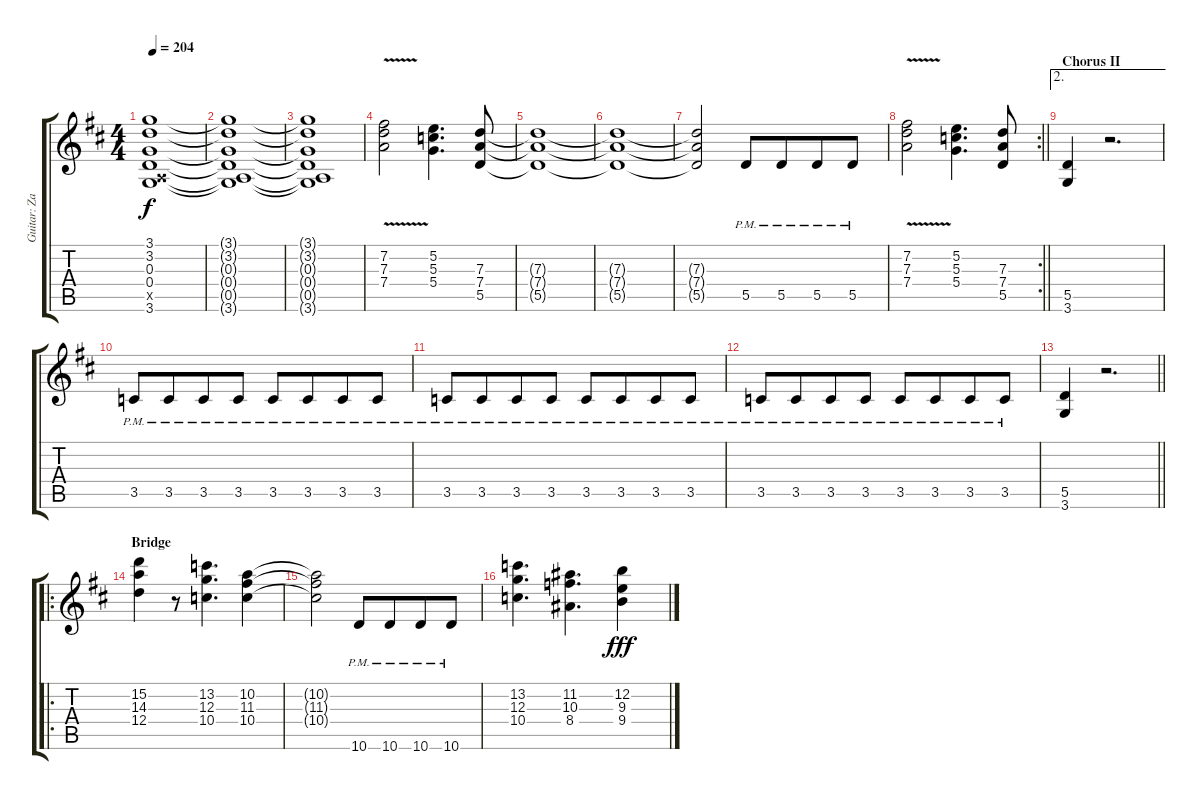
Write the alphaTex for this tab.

\track ("Guitar: Zakk" "Guitar: Za") {instrument distortionguitar}
\staff {score tabs}
\tuning (E4 B3 G3 D3 A2 E2) {hide}
\ts (4 4)
\tempo 204
\clef g2
\ks d
(3.1 3.2 0.3 0.4 0.5{x} 3.6).1{dy f} |
(3.1{t} 3.2{t} 0.3{t} 0.4{t} 0.5{t} 3.6{t}).1 |
(3.1{t} 3.2{t} 0.3{t} 0.4{t} 0.5{t} 3.6{t}).1 |
(7.2 7.3 7.4{v}).2 (5.2 5.3 5.4).4{d} (7.3 7.4 5.5).8 |
(7.3{t} 7.4{t} 5.5{t}).1 |
(7.3{t} 7.4{t} 5.5{t}).1 |
(7.3{t} 7.4{t} 5.5{t}).2 5.5{pm}.8 5.5{pm}.8{beam merge} 5.5{pm}.8 5.5{pm}.8 |
\rc 2
\barLineRight lightlight
(7.2 7.3 7.4{v}).2 (5.2 5.3 5.4).4{d} (7.3 7.4 5.5).8 |
\ae 2
\section ("" "Chorus II")
(5.5 3.6).4 r.2{d} |
3.5{pm}.8 3.5{pm}.8{beam merge} 3.5{pm}.8 3.5{pm}.8{beam split} 3.5{pm}.8 3.5{pm}.8{beam merge} 3.5{pm}.8 3.5{pm}.8 |
3.5{pm}.8 3.5{pm}.8{beam merge} 3.5{pm}.8 3.5{pm}.8{beam split} 3.5{pm}.8 3.5{pm}.8{beam merge} 3.5{pm}.8 3.5{pm}.8 |
3.5{pm}.8 3.5{pm}.8{beam merge} 3.5{pm}.8 3.5{pm}.8{beam split} 3.5{pm}.8 3.5{pm}.8{beam merge} 3.5{pm}.8 3.5{pm}.8 |
\barLineRight lightlight
(5.5 3.6).4 r.2{d} |
\ro
\section ("" "Bridge")
(15.2 14.3 12.4).4 r.8 (13.2 12.3 10.4).4{d} (10.2 11.3 10.4).4 |
(10.2{t} 11.3{t} 10.4{t}).2 10.6{pm}.8 10.6{pm}.8{beam merge} 10.6{pm}.8 10.6{pm}.8 |
(13.2 12.3 10.4).4{d} (11.2 10.3 8.4).4{d} (12.2 9.3 9.4).4{dy fff}
